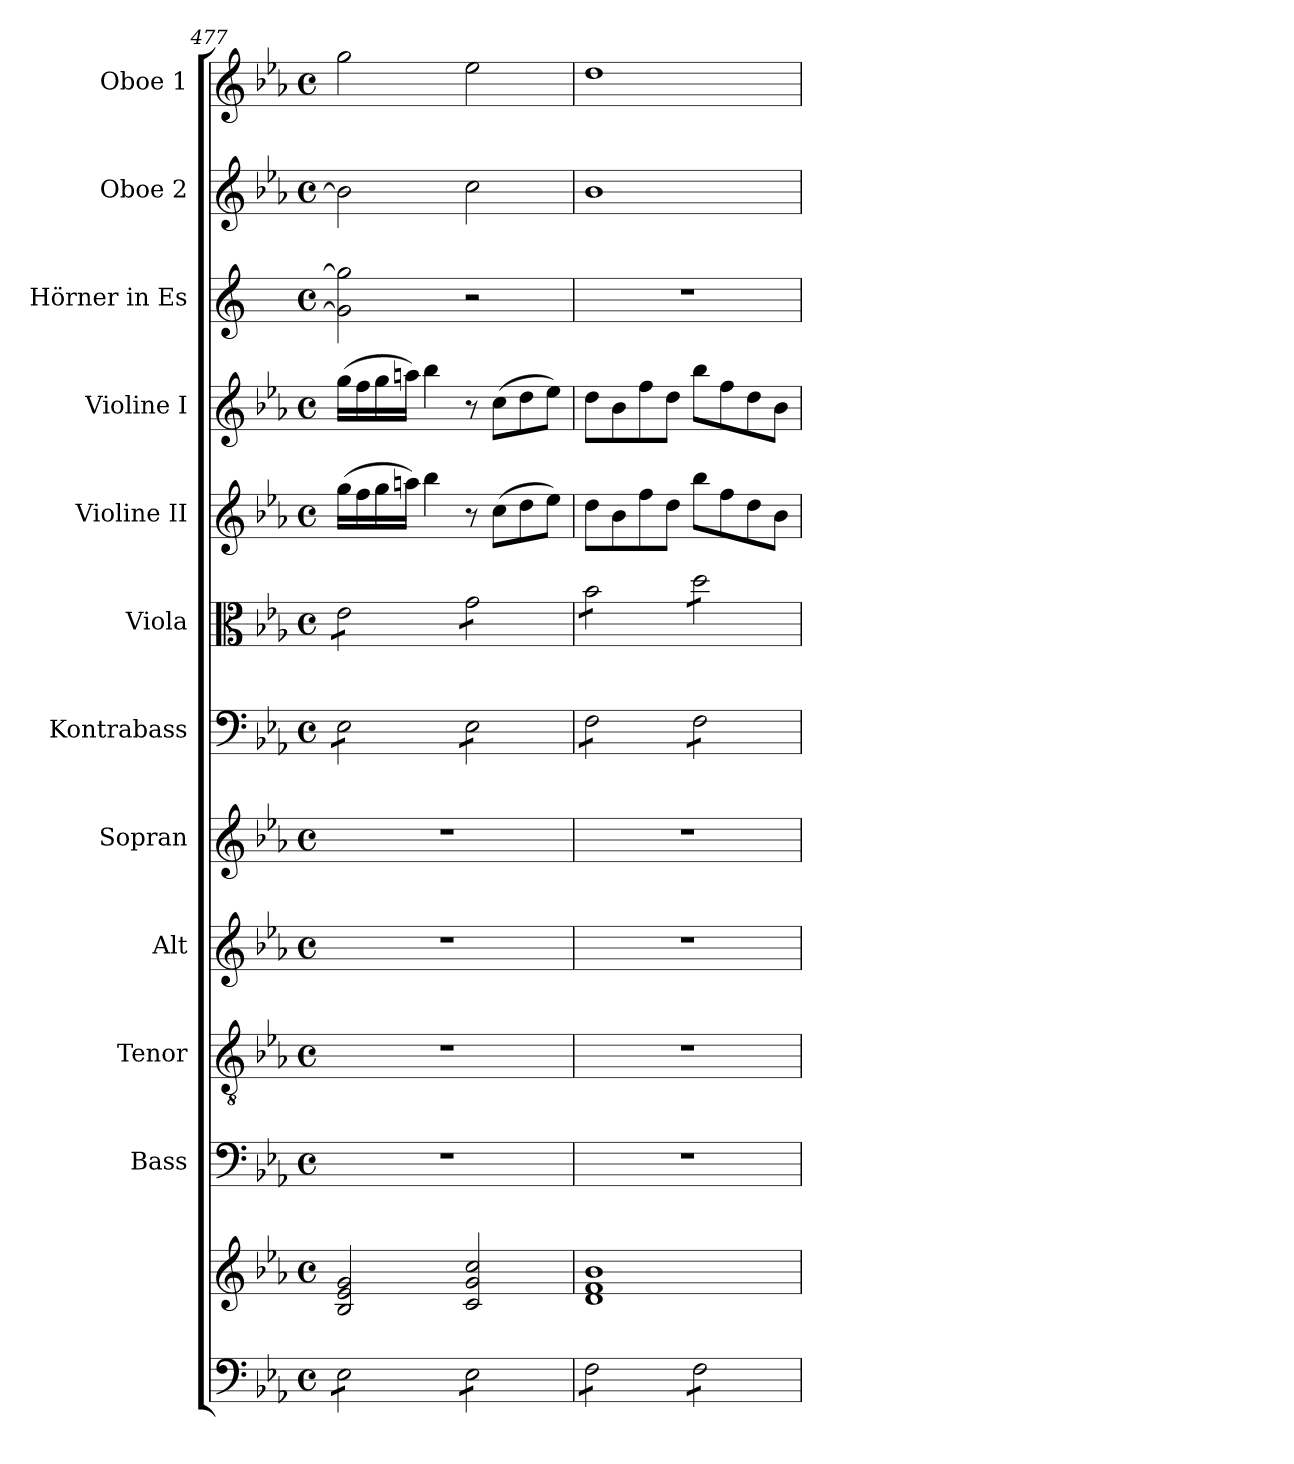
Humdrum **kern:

**kern	**kern	**kern	**kern	**kern	**kern	**kern	**kern	**kern	**kern	**kern	**kern	**kern
*part12	*part12	*part11	*part10	*part9	*part8	*part7	*part6	*part5	*part4	*part3	*part2	*part1
*staff13	*staff12	*staff11	*staff10	*staff9	*staff8	*staff7	*staff6	*staff5	*staff4	*staff3	*staff2	*staff1
*	*	*I"Bass	*I"Tenor	*I"Alt	*I"Sopran	*I"Kontrabass	*I"Viola	*I"Violine II	*I"Violine I	*I"Hörner in Es	*I"Oboe 2	*I"Oboe 1
*	*	*I'B.	*I'T.	*I'A.	*I'S.	*I'Kb.	*I'Vla.	*I'Vl. II	*I'Vl. I	*	*I'Ob. 2	*I'Ob. 1
*clefF4	*clefG2	*clefF4	*clefGv2	*clefG2	*clefG2	*clefF4	*clefC3	*clefG2	*clefG2	*clefG2	*clefG2	*clefG2
*	*	*	*	*	*	*ITrd7c12	*	*	*	*ITrd5c9	*	*
*k[b-e-a-]	*k[b-e-a-]	*k[b-e-a-]	*k[b-e-a-]	*k[b-e-a-]	*k[b-e-a-]	*k[b-e-a-]	*k[b-e-a-]	*k[b-e-a-]	*k[b-e-a-]	*k[b-e-a-]	*k[b-e-a-]	*k[b-e-a-]
*E-:	*E-:	*E-:	*E-:	*E-:	*E-:	*E-:	*E-:	*E-:	*E-:	*E-:	*E-:	*E-:
*M4/4	*M4/4	*M4/4	*M4/4	*M4/4	*M4/4	*M4/4	*M4/4	*M4/4	*M4/4	*M4/4	*M4/4	*M4/4
*met(c)	*met(c)	*met(c)	*met(c)	*met(c)	*met(c)	*met(c)	*met(c)	*met(c)	*met(c)	*met(c)	*met(c)	*met(c)
=477	=477	=477	=477	=477	=477	=477	=477	=477	=477	=477	=477	=477
*tremolo	*	*	*	*	*	*	*	*	*	*	*	*
*	*	*	*	*	*	*tremolo	*	*	*	*	*	*
*	*	*	*	*	*	*	*tremolo	*	*	*	*	*
8E-\L	2B-/ 2e-/ 2g/	1r	1r	1r	1r	8EE-\L	8e-\L	(>16gg\LL	(>16gg\LL	2B-\] 2b-\]	2b-\]	2gg\
.	.	.	.	.	.	.	.	16ff\	16ff\	.	.	.
8E-\	.	.	.	.	.	8EE-\	8e-\	16gg\	16gg\	.	.	.
.	.	.	.	.	.	.	.	16aan\JJ)	16aan\JJ)	.	.	.
8E-\	.	.	.	.	.	8EE-\	8e-\	4bb-\	4bb-\	.	.	.
8E-\J	.	.	.	.	.	8EE-\J	8e-\J	.	.	.	.	.
8E-\L	2c/ 2g/ 2cc/	.	.	.	.	8EE-\L	8g\L	8r	8r	2r	2cc\	2ee-\
8E-\	.	.	.	.	.	8EE-\	8g\	(>8cc\L	(>8cc\L	.	.	.
8E-\	.	.	.	.	.	8EE-\	8g\	8dd\	8dd\	.	.	.
8E-\J	.	.	.	.	.	8EE-\J	8g\J	8ee-\J)	8ee-\J)	.	.	.
=478	=478	=478	=478	=478	=478	=478	=478	=478	=478	=478	=478	=478
8F\L	1d 1f 1b-	1r	1r	1r	1r	8FF\L	8b-\L	8dd\L	8dd\L	1r	1b-	1dd
8F\	.	.	.	.	.	8FF\	8b-\	8b-\	8b-\	.	.	.
8F\	.	.	.	.	.	8FF\	8b-\	8ff\	8ff\	.	.	.
8F\J	.	.	.	.	.	8FF\J	8b-\J	8dd\J	8dd\J	.	.	.
8F\L	.	.	.	.	.	8FF\L	8dd\L	8bb-\L	8bb-\L	.	.	.
8F\	.	.	.	.	.	8FF\	8dd\	8ff\	8ff\	.	.	.
8F\	.	.	.	.	.	8FF\	8dd\	8dd\	8dd\	.	.	.
8F\J	.	.	.	.	.	8FF\J	8dd\J	8b-\J	8b-\J	.	.	.
*	*	*	*	*	*	*	*Xtremolo	*	*	*	*	*
*	*	*	*	*	*	*Xtremolo	*	*	*	*	*	*
*Xtremolo	*	*	*	*	*	*	*	*	*	*	*	*
=	=	=	=	=	=	=	=	=	=	=	=	=
*-	*-	*-	*-	*-	*-	*-	*-	*-	*-	*-	*-	*-
